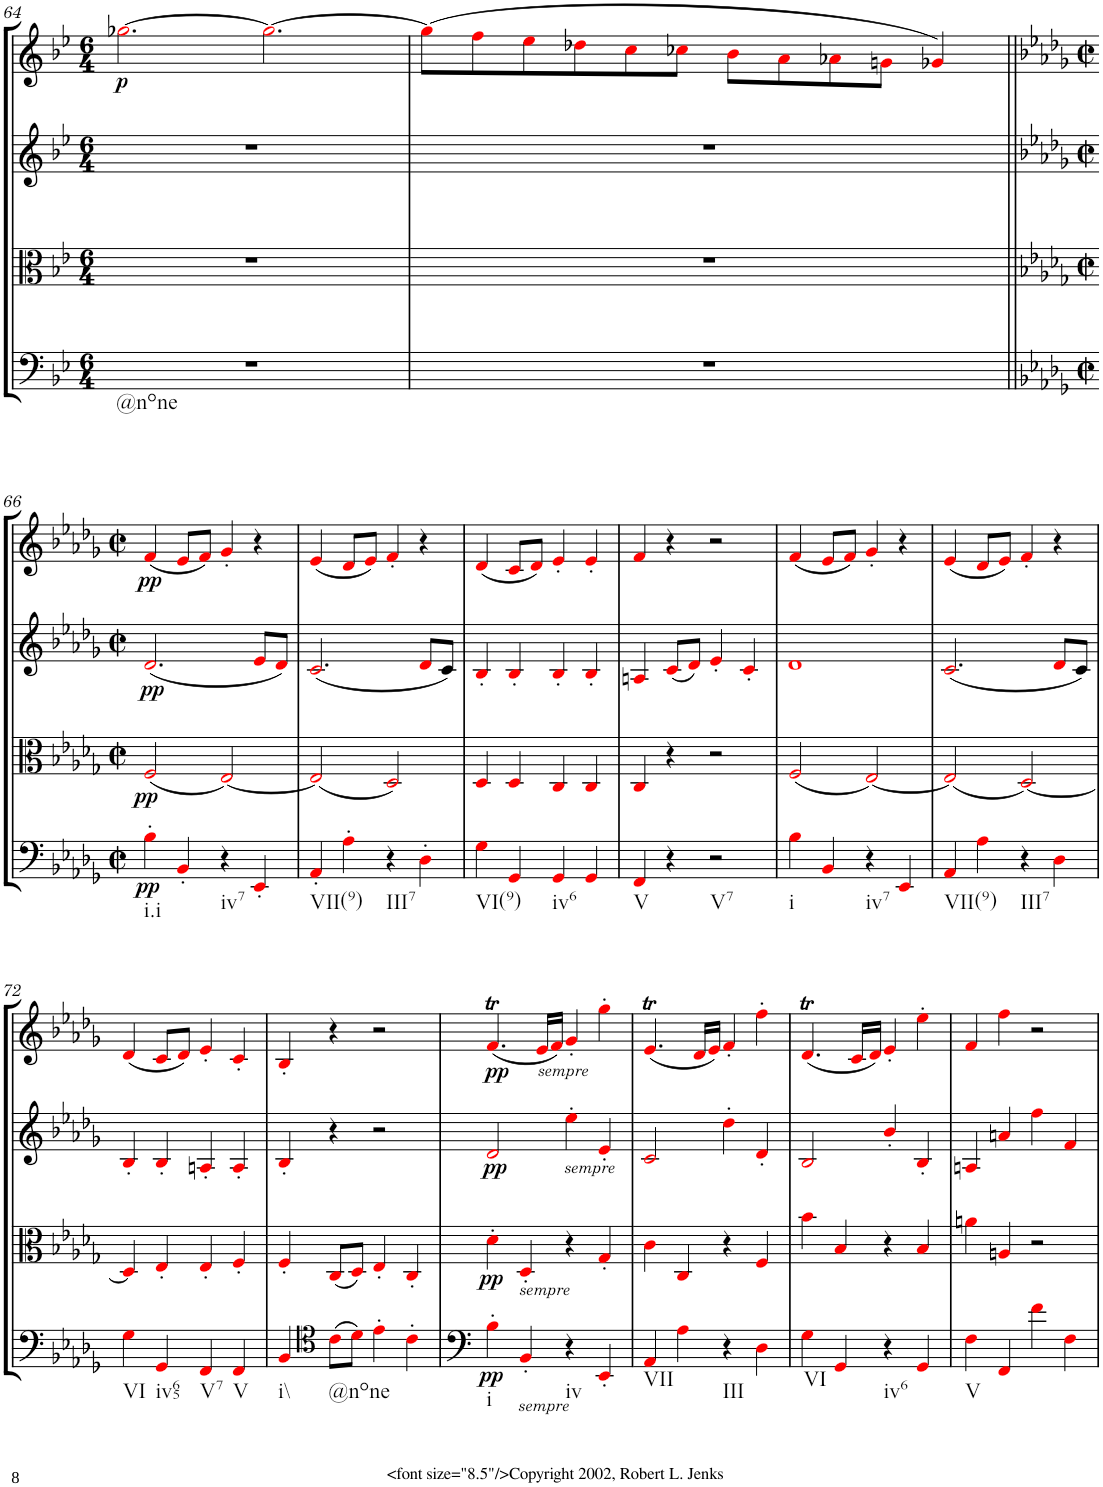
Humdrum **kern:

**kern	**dynam	**kern	**dynam	**kern	**dynam	**kern	**dynam
*part4	*part4	*part3	*part3	*part2	*part2	*part1	*part1
*staff4	*staff4	*staff3	*staff3	*staff2	*staff2	*staff1	*staff1
*I"Cello	*	*I"Viola	*	*I"2nd Violin	*	*I"1st Violin	*
*	*	*I'Vla	*	*I'Vln	*	*I'Vln	*
!!LO:PB:g=z
*clefF4	*	*clefC3	*	*clefG2	*	*clefG2	*
*k[b-e-]	*	*k[b-e-]	*	*k[b-e-]	*	*k[b-e-]	*
*g:	*	*g:	*	*g:	*	*g:	*
*M6/4	*	*M6/4	*	*M6/4	*	*M6/4	*
=64	=64	=64	=64	=64	=64	=64	=64
!LO:TX:b:t=@none	!	!	!	!	!	!	!
!	!	!	!	!	!	!	!LO:DY:b
1.r	.	1.r	.	1.r	.	[2.gg-Xi\	p
.	.	.	.	.	.	2.gg-i\_	.
=65	=65	=65	=65	=65	=65	=65	=65
1.r	.	1.r	.	1.r	.	(8gg-i\L]	.
.	.	.	.	.	.	8ffi\	.
.	.	.	.	.	.	8ee-i\	.
.	.	.	.	.	.	8dd-Xi\	.
.	.	.	.	.	.	8cci\	.
.	.	.	.	.	.	8cc-Xi\J	.
.	.	.	.	.	.	8b-i\L	.
.	.	.	.	.	.	8ai\	.
.	.	.	.	.	.	8a-Xi\	.
.	.	.	.	.	.	8gni\J	.
.	.	.	.	.	.	4g-Xi/)	.
!!LO:LB:g=z
=66||	=66||	=66||	=66||	=66||	=66||	=66||	=66||
*k[b-e-a-d-g-]	*	*k[b-e-a-d-g-]	*	*k[b-e-a-d-g-]	*	*k[b-e-a-d-g-]	*
*D-:	*	*D-:	*	*D-:	*	*D-:	*
*M2/2	*	*M2/2	*	*M2/2	*	*M2/2	*
*met(c|)	*	*met(c|)	*	*met(c|)	*	*met(c|)	*
!LO:TX:b:t=i.i	!	!	!	!	!	!	!
!	!LO:DY:b	!	!LO:DY:b	!	!LO:DY:b	!	!LO:DY:b
4B-'i\	pp	(2Fi/	pp	(2.d-i/	pp	(4fi/	pp
4BB-'i/	.	.	.	.	.	8e-i/L	.
.	.	.	.	.	.	8fi/J)	.
!LO:TX:b:t=iv7	!	!	!	!	!	!	!
4r	.	[2E-i/)	.	.	.	4g-'i/	.
4EE-'i/	.	.	.	8e-i/L	.	4r	.
.	.	.	.	8d-i/J)	.	.	.
=67	=67	=67	=67	=67	=67	=67	=67
!LO:TX:b:t=VII(9)	!	!	!	!	!	!	!
4AA-'i/	.	(2E-i/]	.	(2.ci/	.	(4e-i/	.
4A-'i\	.	.	.	.	.	8d-i/L	.
.	.	.	.	.	.	8e-i/J)	.
!LO:TX:b:t=III7	!	!	!	!	!	!	!
4r	.	2D-i/)	.	.	.	4f'i/	.
4D-'i\	.	.	.	8d-i/L	.	4r	.
.	.	.	.	8c/J)	.	.	.
=68	=68	=68	=68	=68	=68	=68	=68
!LO:TX:b:t=VI(9)	!	!	!	!	!	!	!
4G-i\	.	4D-i/	.	4B-'i/	.	(4d-i/	.
4GG-i/	.	4D-i/	.	4B-'i/	.	8ci/L	.
.	.	.	.	.	.	8d-i/J)	.
!LO:TX:b:t=iv6	!	!	!	!	!	!	!
4GG-i/	.	4Ci/	.	4B-'i/	.	4e-'i/	.
4GG-i/	.	4Ci/	.	4B-'i/	.	4e-'i/	.
=69	=69	=69	=69	=69	=69	=69	=69
!LO:TX:b:t=V	!	!	!	!	!	!	!
4FFi/	.	4Ci/	.	4Ani/	.	4fi/	.
4r	.	4r	.	(8ci/L	.	4r	.
.	.	.	.	8d-i/J)	.	.	.
!LO:TX:b:t=V7	!	!	!	!	!	!	!
2r	.	2r	.	4e-'i/	.	2r	.
.	.	.	.	4c'i/	.	.	.
=70	=70	=70	=70	=70	=70	=70	=70
!LO:TX:b:t=i	!	!	!	!	!	!	!
4B-i\	.	(2Fi/	.	1d-i	.	(4fi/	.
4BB-i/	.	.	.	.	.	8e-i/L	.
.	.	.	.	.	.	8fi/J)	.
!LO:TX:b:t=iv7	!	!	!	!	!	!	!
4r	.	[2E-i/)	.	.	.	4g-'i/	.
4EE-i/	.	.	.	.	.	4r	.
=71	=71	=71	=71	=71	=71	=71	=71
!LO:TX:b:t=VII(9)	!	!	!	!	!	!	!
4AA-i/	.	(2E-i/]	.	(2.ci/	.	(4e-i/	.
4A-i\	.	.	.	.	.	8d-i/L	.
.	.	.	.	.	.	8e-i/J)	.
!LO:TX:b:t=III7	!	!	!	!	!	!	!
4r	.	[2D-i/)	.	.	.	4f'i/	.
4D-i\	.	.	.	8d-i/L	.	4r	.
.	.	.	.	8c/J)	.	.	.
!!LO:LB:g=z
=72	=72	=72	=72	=72	=72	=72	=72
!LO:TX:b:t=VI	!	!	!	!	!	!	!
4G-i\	.	4D-i/]	.	4B-'i/	.	(4d-i/	.
!LO:TX:b:t=iv65	!	!	!	!	!	!	!
4GG-i/	.	4E-'i/	.	4B-'i/	.	8ci/L	.
.	.	.	.	.	.	8d-i/J)	.
!LO:TX:b:t=V7	!	!	!	!	!	!	!
4FFi/	.	4E-'i/	.	4An'i/	.	4e-'i/	.
!LO:TX:b:t=V	!	!	!	!	!	!	!
4FFi/	.	4F'i/	.	4A'i/	.	4c'i/	.
=73	=73	=73	=73	=73	=73	=73	=73
!LO:TX:b:t=i\\	!	!	!	!	!	!	!
4BB-i/	.	4F'i/	.	4B-'i/	.	4B-'i/	.
*clefC4	*	*	*	*	*	*	*
!LO:TX:b:t=@none	!	!	!	!	!	!	!
(8ci\L	.	(8Ci/L	.	4r	.	4r	.
8d-i\J)	.	8D-i/J)	.	.	.	.	.
4e-'i\	.	4E-'i/	.	2r	.	2r	.
4c'i\	.	4C'i/	.	.	.	.	.
=74	=74	=74	=74	=74	=74	=74	=74
!LO:TX:b:t=i	!	!	!	!	!	!	!
!	!LO:DY:b	!	!LO:DY:b	!	!LO:DY:b	!	!LO:DY:b
4B-'i\	pp	4d-'i\	pp	2d-i/	pp	(4.fti/	pp
!	!	!LO:TX:b:i:t=sempre	!	!	!	!	!
!LO:TX:b:i:t=sempre	!	!	!	!	!	!	!
4BB-'i/	.	4D-'i/	.	.	.	.	.
!	!	!	!	!	!	!LO:TX:b:i:t=sempre	!
.	.	.	.	.	.	16e-i/LL	.
.	.	.	.	.	.	16fi/JJ)	.
!	!	!	!	!LO:TX:b:i:t=sempre	!	!	!
!LO:TX:b:t=iv	!	!	!	!	!	!	!
4r	.	4r	.	4ee-'i\	.	4g-'i/	.
4EE-'i/	.	4G-'i/	.	4e-'i/	.	4gg-'i\	.
=75	=75	=75	=75	=75	=75	=75	=75
!LO:TX:b:t=VII	!	!	!	!	!	!	!
4AA-i/	.	4ci\	.	2ci/	.	(4.e-Ti/	.
4A-i\	.	4Ci/	.	.	.	.	.
.	.	.	.	.	.	16d-i/LL	.
.	.	.	.	.	.	16e-i/JJ)	.
!LO:TX:b:t=III	!	!	!	!	!	!	!
4r	.	4r	.	4dd-'i\	.	4f'i/	.
4D-i\	.	4Fi/	.	4d-'i/	.	4ff'i\	.
=76	=76	=76	=76	=76	=76	=76	=76
!LO:TX:b:t=VI	!	!	!	!	!	!	!
4G-i\	.	4b-i\	.	2B-i/	.	(4.d-Ti/	.
4GG-i/	.	4B-i/	.	.	.	.	.
.	.	.	.	.	.	16ci/LL	.
.	.	.	.	.	.	16d-i/JJ)	.
!LO:TX:b:t=iv6	!	!	!	!	!	!	!
4r	.	4r	.	4b-'i/	.	4e-'i/	.
4GG-i/	.	4B-i/	.	4B-'i/	.	4ee-'i\	.
=77	=77	=77	=77	=77	=77	=77	=77
!LO:TX:b:t=V	!	!	!	!	!	!	!
4Fi\	.	4ani\	.	4Ani/	.	4fi/	.
4FFi/	.	4Ani/	.	4ani/	.	4ffi\	.
4fi\	.	2r	.	4ffi\	.	2r	.
4Fi\	.	.	.	4fi/	.	.	.
=	=	=	=	=	=	=	=
*-	*-	*-	*-	*-	*-	*-	*-
